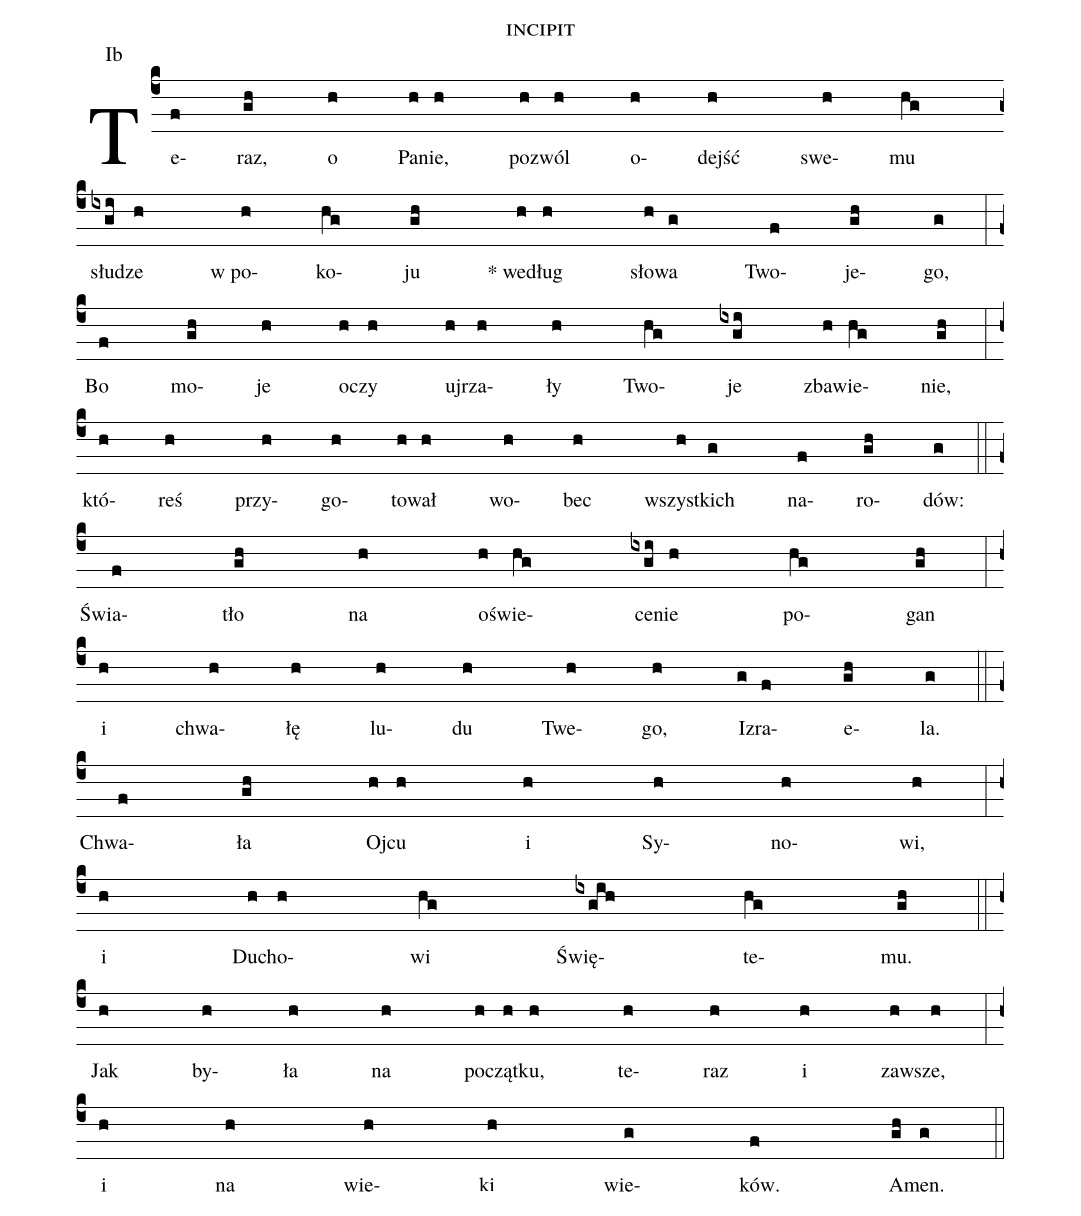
name: incipit;
annotation: Ib;
%%
(c4)Te(f)raz,(gh) o(h) Pa(h)nie,(h) po(h)zwól(h) o(h)dejść(h) swe(h)mu(hg) (z)  słu(ixgi)dze(h) w po(h)ko(hg)ju(gh) * we(h)dług(h) sło(h)wa(g) Two(f)je(gh)go,(g) (:) (z)
Bo(f) mo(gh)je(h) o(h)czy(h) uj(h)rza(h)ły(h) Two(hg)je(ixgi) zba(h)wie(hg)nie,(gh) (:) (z)
któ(h)reś(h) przy(h)go(h)to(h)wał(h) wo(h)bec(h) wszyst(h)kich(g) na(f)ro(gh)dów:(g) (::) (z)
Świa(f)tło(gh) na(h) o(h)świe(hg)ce(ixgi)nie(h) po(hg)gan(gh) (:) (z)
i(h) chwa(h)łę(h) lu(h)du(h) Twe(h)go,(h) I(g)zra(f)e(gh)la.(g) (::) (z)
Chwa(f)ła(gh) Oj(h)cu(h) i(h) Sy(h)no(h)wi,(h) (:)  (z)
i(h) Du(h)cho(h)wi(hg) Świę(ixgih)te(hg)mu.(gh) (::) (z)
Jak(h) by(h)ła(h) na(h) po(h)cząt(h)ku,(h) te(h)raz(h) i(h) za(h)wsze,(h) (:) (z)
i(h) na(h) wie(h)ki(h) wie(g)ków.(f) A(gh)men.(g) (::) (z)
